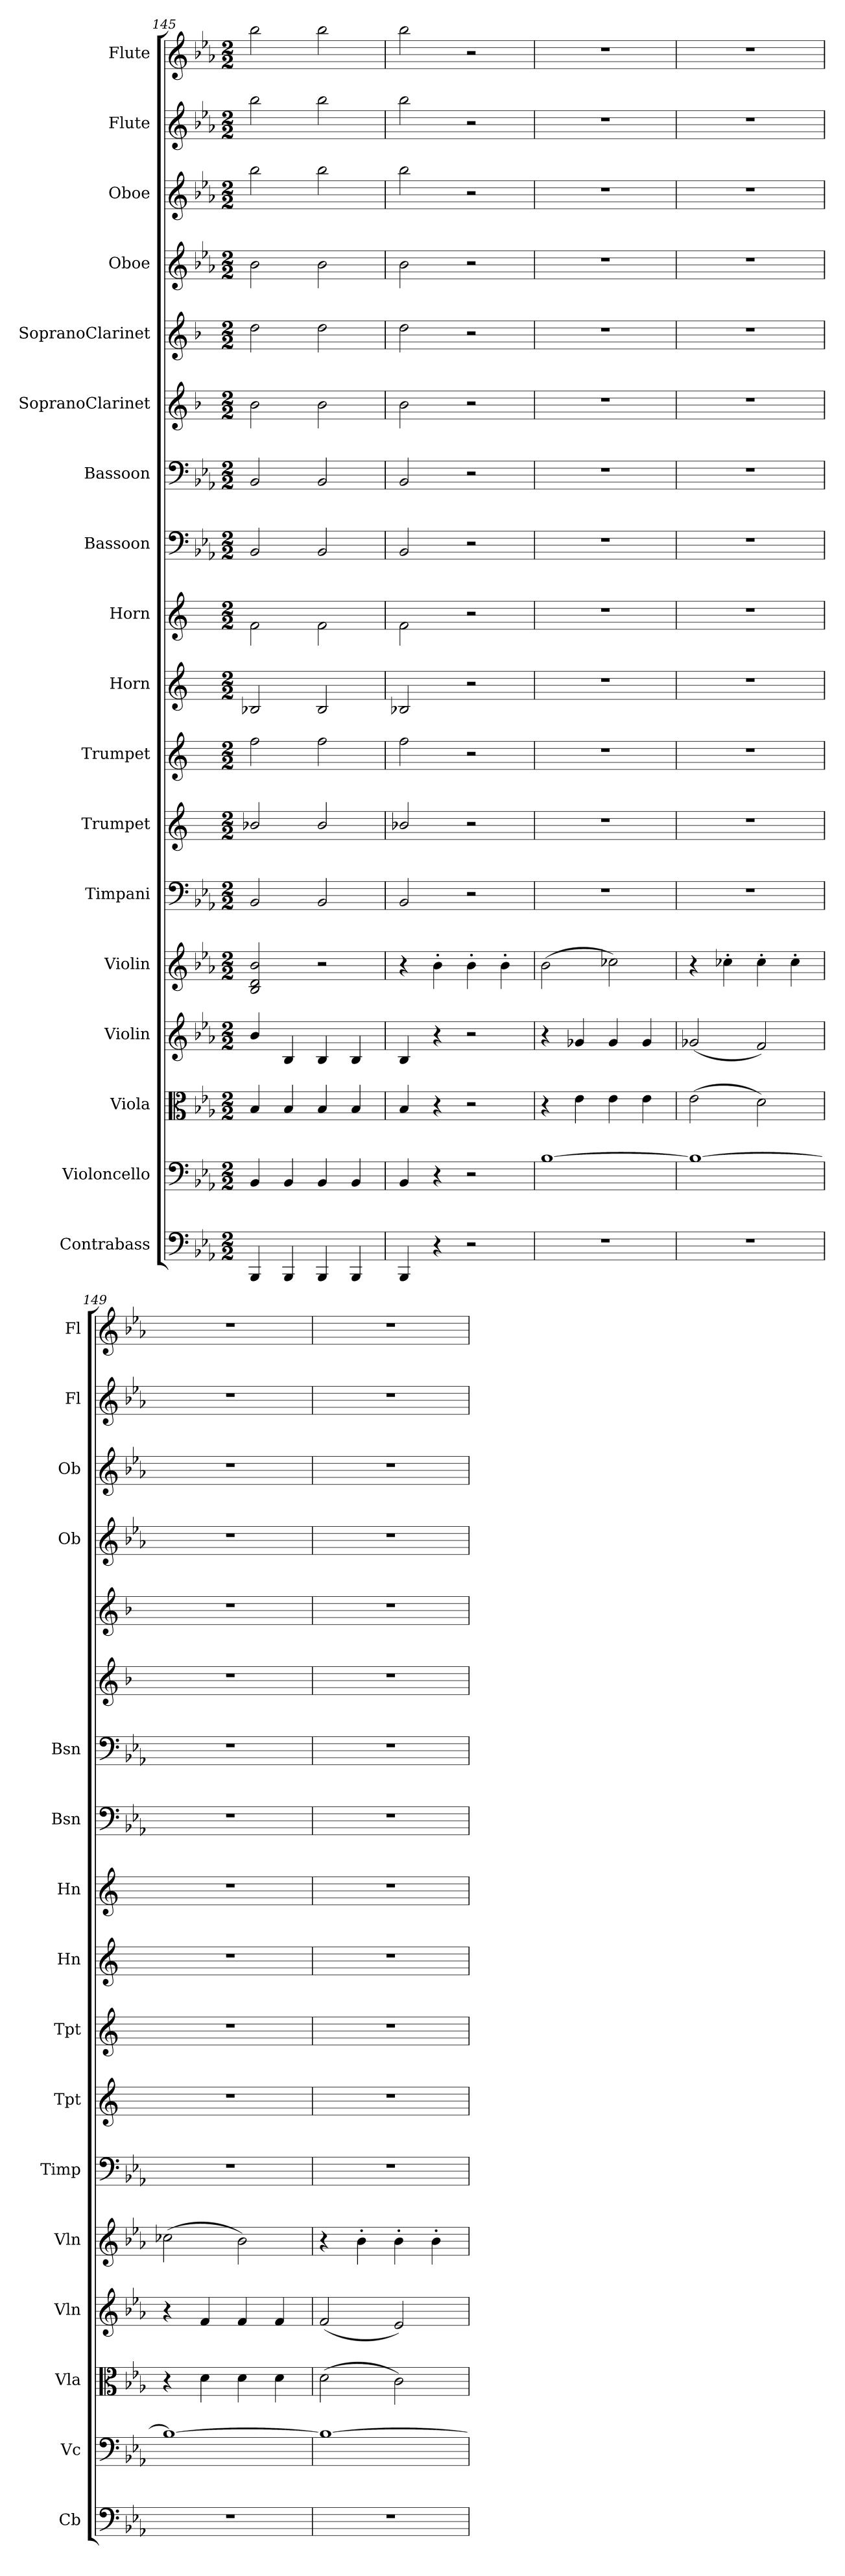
**kern	**kern	**kern	**kern	**kern	**kern	**kern	**kern	**kern	**kern	**kern	**kern	**kern	**kern	**kern	**kern	**kern	**kern
*part18	*part17	*part16	*part15	*part14	*part13	*part12	*part11	*part10	*part9	*part8	*part7	*part6	*part5	*part4	*part3	*part2	*part1
*staff18	*staff17	*staff16	*staff15	*staff14	*staff13	*staff12	*staff11	*staff10	*staff9	*staff8	*staff7	*staff6	*staff5	*staff4	*staff3	*staff2	*staff1
*I"Contrabass	*I"Violoncello	*I"Viola	*I"Violin	*I"Violin	*I"Timpani	*I"Trumpet	*I"Trumpet	*I"Horn	*I"Horn	*I"Bassoon	*I"Bassoon	*I"SopranoClarinet	*I"SopranoClarinet	*I"Oboe	*I"Oboe	*I"Flute	*I"Flute
*I'Cb	*I'Vc	*I'Vla	*I'Vln	*I'Vln	*I'Timp	*I'Tpt	*I'Tpt	*I'Hn	*I'Hn	*I'Bsn	*I'Bsn	*	*	*I'Ob	*I'Ob	*I'Fl	*I'Fl
*clefF4	*clefF4	*clefC3	*clefG2	*clefG2	*clefF4	*clefG2	*clefG2	*clefG2	*clefG2	*clefF4	*clefF4	*clefG2	*clefG2	*clefG2	*clefG2	*clefG2	*clefG2
*k[b-e-a-]	*k[b-e-a-]	*k[b-e-a-]	*k[b-e-a-]	*k[b-e-a-]	*k[b-e-a-]	*k[]	*k[]	*k[]	*k[]	*k[b-e-a-]	*k[b-e-a-]	*k[b-]	*k[b-]	*k[b-e-a-]	*k[b-e-a-]	*k[b-e-a-]	*k[b-e-a-]
*M2/2	*M2/2	*M2/2	*M2/2	*M2/2	*M2/2	*M2/2	*M2/2	*M2/2	*M2/2	*M2/2	*M2/2	*M2/2	*M2/2	*M2/2	*M2/2	*M2/2	*M2/2
=145	=145	=145	=145	=145	=145	=145	=145	=145	=145	=145	=145	=145	=145	=145	=145	=145	=145
4BBB-/	4BB-/	4B-/	4b-/	2B-/ 2d/ 2b-/	2BB-/	2b-X/	2ff\	2B-X/	2f\	2BB-/	2BB-/	2b-\	2dd\	2b-\	2bb-\	2bb-\	2bb-\
4BBB-/	4BB-/	4B-/	4B-/	.	.	.	.	.	.	.	.	.	.	.	.	.	.
4BBB-/	4BB-/	4B-/	4B-/	2r	2BB-/	2b-/	2ff\	2B-/	2f\	2BB-/	2BB-/	2b-\	2dd\	2b-\	2bb-\	2bb-\	2bb-\
4BBB-/	4BB-/	4B-/	4B-/	.	.	.	.	.	.	.	.	.	.	.	.	.	.
=146	=146	=146	=146	=146	=146	=146	=146	=146	=146	=146	=146	=146	=146	=146	=146	=146	=146
4BBB-/	4BB-/	4B-/	4B-/	4r	2BB-/	2b-X/	2ff\	2B-X/	2f\	2BB-/	2BB-/	2b-\	2dd\	2b-\	2bb-\	2bb-\	2bb-\
4r	4r	4r	4r	4b-'\	.	.	.	.	.	.	.	.	.	.	.	.	.
2r	2r	2r	2r	4b-'\	2r	2r	2r	2r	2r	2r	2r	2r	2r	2r	2r	2r	2r
.	.	.	.	4b-'\	.	.	.	.	.	.	.	.	.	.	.	.	.
=147	=147	=147	=147	=147	=147	=147	=147	=147	=147	=147	=147	=147	=147	=147	=147	=147	=147
1r	[1B-\	4r	4r	(2b-\	1r	1r	1r	1r	1r	1r	1r	1r	1r	1r	1r	1r	1r
.	.	4e-\	4g-X/	.	.	.	.	.	.	.	.	.	.	.	.	.	.
.	.	4e-\	4g-/	2cc-X\)	.	.	.	.	.	.	.	.	.	.	.	.	.
.	.	4e-\	4g-/	.	.	.	.	.	.	.	.	.	.	.	.	.	.
=148	=148	=148	=148	=148	=148	=148	=148	=148	=148	=148	=148	=148	=148	=148	=148	=148	=148
1r	1B-\_	(2e-\	(2g-X/	4r	1r	1r	1r	1r	1r	1r	1r	1r	1r	1r	1r	1r	1r
.	.	.	.	4cc-X'\	.	.	.	.	.	.	.	.	.	.	.	.	.
.	.	2d\)	2f/)	4cc-'\	.	.	.	.	.	.	.	.	.	.	.	.	.
.	.	.	.	4cc-'\	.	.	.	.	.	.	.	.	.	.	.	.	.
=149	=149	=149	=149	=149	=149	=149	=149	=149	=149	=149	=149	=149	=149	=149	=149	=149	=149
1r	1B-\_	4r	4r	(2cc-X\	1r	1r	1r	1r	1r	1r	1r	1r	1r	1r	1r	1r	1r
.	.	4d\	4f/	.	.	.	.	.	.	.	.	.	.	.	.	.	.
.	.	4d\	4f/	2b-\)	.	.	.	.	.	.	.	.	.	.	.	.	.
.	.	4d\	4f/	.	.	.	.	.	.	.	.	.	.	.	.	.	.
=150	=150	=150	=150	=150	=150	=150	=150	=150	=150	=150	=150	=150	=150	=150	=150	=150	=150
1r	1B-\_	(2d\	(2f/	4r	1r	1r	1r	1r	1r	1r	1r	1r	1r	1r	1r	1r	1r
.	.	.	.	4b-'\	.	.	.	.	.	.	.	.	.	.	.	.	.
.	.	2c\)	2e-/)	4b-'\	.	.	.	.	.	.	.	.	.	.	.	.	.
.	.	.	.	4b-'\	.	.	.	.	.	.	.	.	.	.	.	.	.
=	=	=	=	=	=	=	=	=	=	=	=	=	=	=	=	=	=
*-	*-	*-	*-	*-	*-	*-	*-	*-	*-	*-	*-	*-	*-	*-	*-	*-	*-
